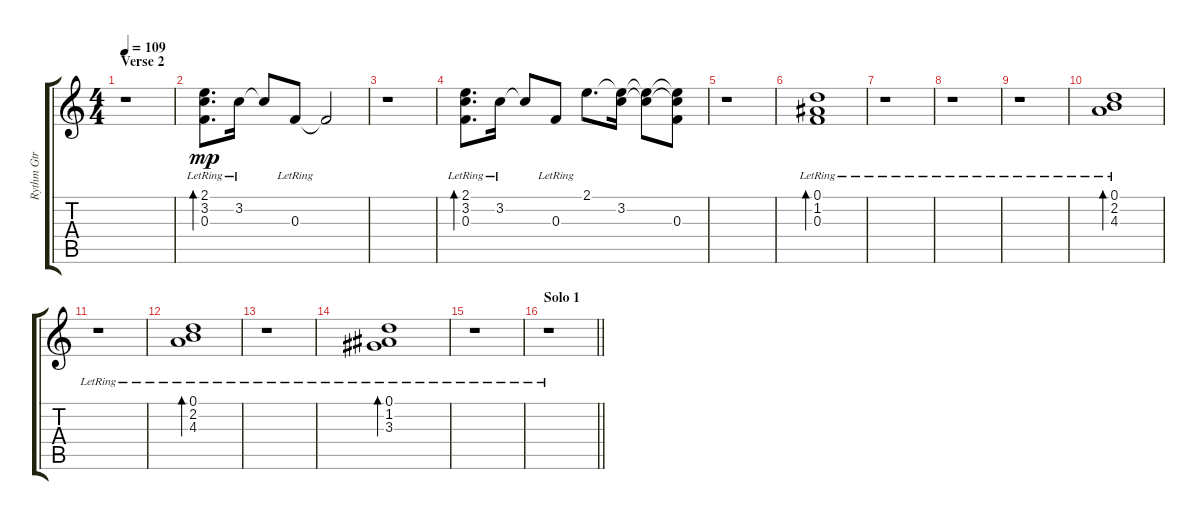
\track ("Rythm Gtr" "Rythm Gtr") {instrument electricguitarclean}
\staff {score tabs}
\tuning (D4 A3 F3 C3 G2 D2) {hide}
\ts (4 4)
\section ("" "Verse 2")
\tempo 109
\clef g2
\ks c
r.1{dy mp} |
(2.1{lr} 3.2{lr} 0.3{lr}).8{d bd 240} 3.2{lr}.16 3.2{t}.8 0.3{lr}.8 0.3{t}.2 |
r.1 |
(2.1{lr} 3.2{lr} 0.3{lr}).8{d bd 240} 3.2{lr}.16 3.2{t}.8 0.3{lr}.8 2.1.8{d} (2.1{t} 3.2).16 (2.1{t} 3.2{t}).8 (2.1{t} 3.2{t} 0.3).8 |
r.1 |
(0.1{lr} 1.2{lr} 0.3{lr}).1{bd 120} |
r.1 |
r.1 |
r.1 |
(0.1{lr} 2.2{lr} 4.3{lr}).1{bd 240} |
r.1 |
(0.1{lr} 2.2{lr} 4.3{lr}).1{bd 240} |
r.1 |
(0.1{lr} 1.2{lr} 3.3{lr}).1{bd 240} |
r.1 |
\section ("" "Solo 1")
\barLineRight lightlight
r.1
